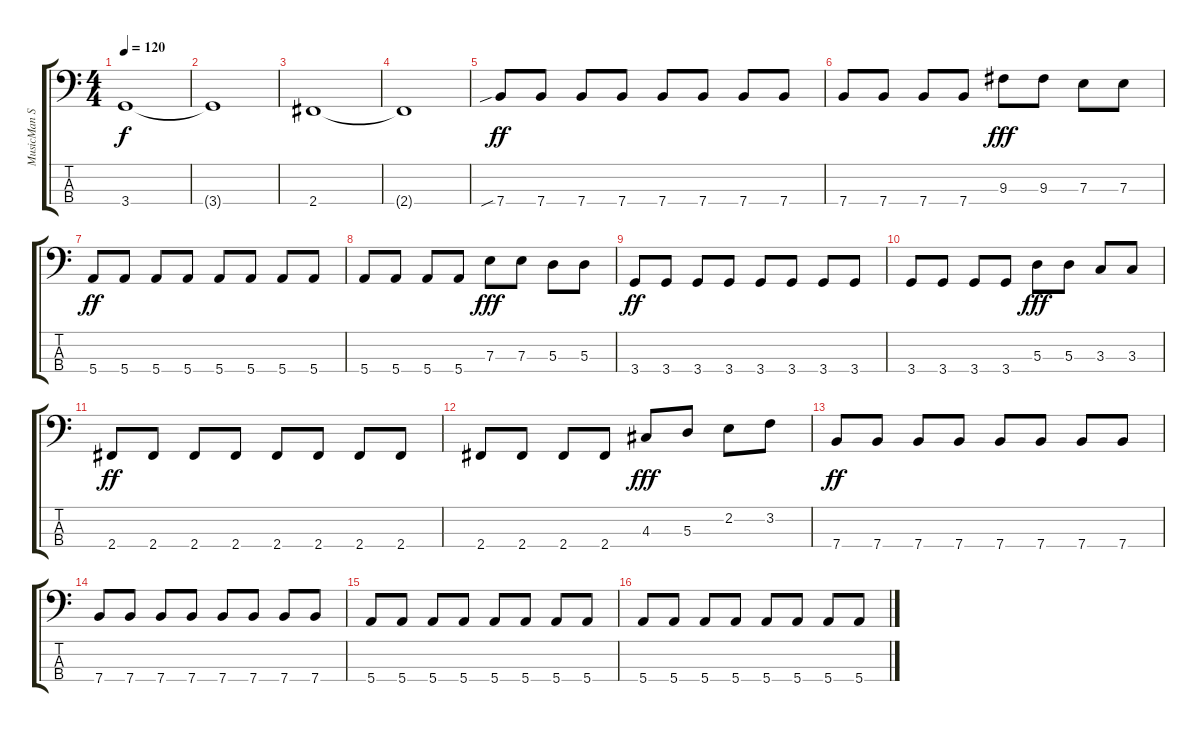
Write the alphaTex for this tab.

\track ("MusicMan Stingray Fretless" "MusicMan S") {instrument fretlessbass}
\staff {score tabs}
\tuning (G2 D2 A1 E1) {hide}
\ts (4 4)
\tempo 120
\clef f4
\ks c
3.4.1{dy f} |
3.4{t}.1 |
2.4.1 |
2.4{t}.1 |
7.4{sib}.8{dy ff} 7.4.8 7.4.8 7.4.8 7.4.8 7.4.8 7.4.8 7.4.8 |
7.4.8 7.4.8 7.4.8 7.4.8 9.3.8{dy fff} 9.3.8 7.3.8 7.3.8 |
5.4.8{dy ff} 5.4.8 5.4.8 5.4.8 5.4.8 5.4.8 5.4.8 5.4.8 |
5.4.8 5.4.8 5.4.8 5.4.8 7.3.8{dy fff} 7.3.8 5.3.8 5.3.8 |
3.4.8{dy ff} 3.4.8 3.4.8 3.4.8 3.4.8 3.4.8 3.4.8 3.4.8 |
3.4.8 3.4.8 3.4.8 3.4.8 5.3.8{dy fff} 5.3.8 3.3.8 3.3.8 |
2.4.8{dy ff} 2.4.8 2.4.8 2.4.8 2.4.8 2.4.8 2.4.8 2.4.8 |
2.4.8 2.4.8 2.4.8 2.4.8 4.3.8{dy fff} 5.3.8 2.2.8 3.2.8 |
7.4.8{dy ff} 7.4.8 7.4.8 7.4.8 7.4.8 7.4.8 7.4.8 7.4.8 |
7.4.8 7.4.8 7.4.8 7.4.8 7.4.8 7.4.8 7.4.8 7.4.8 |
5.4.8 5.4.8 5.4.8 5.4.8 5.4.8 5.4.8 5.4.8 5.4.8 |
5.4.8 5.4.8 5.4.8 5.4.8 5.4.8 5.4.8 5.4.8 5.4.8
